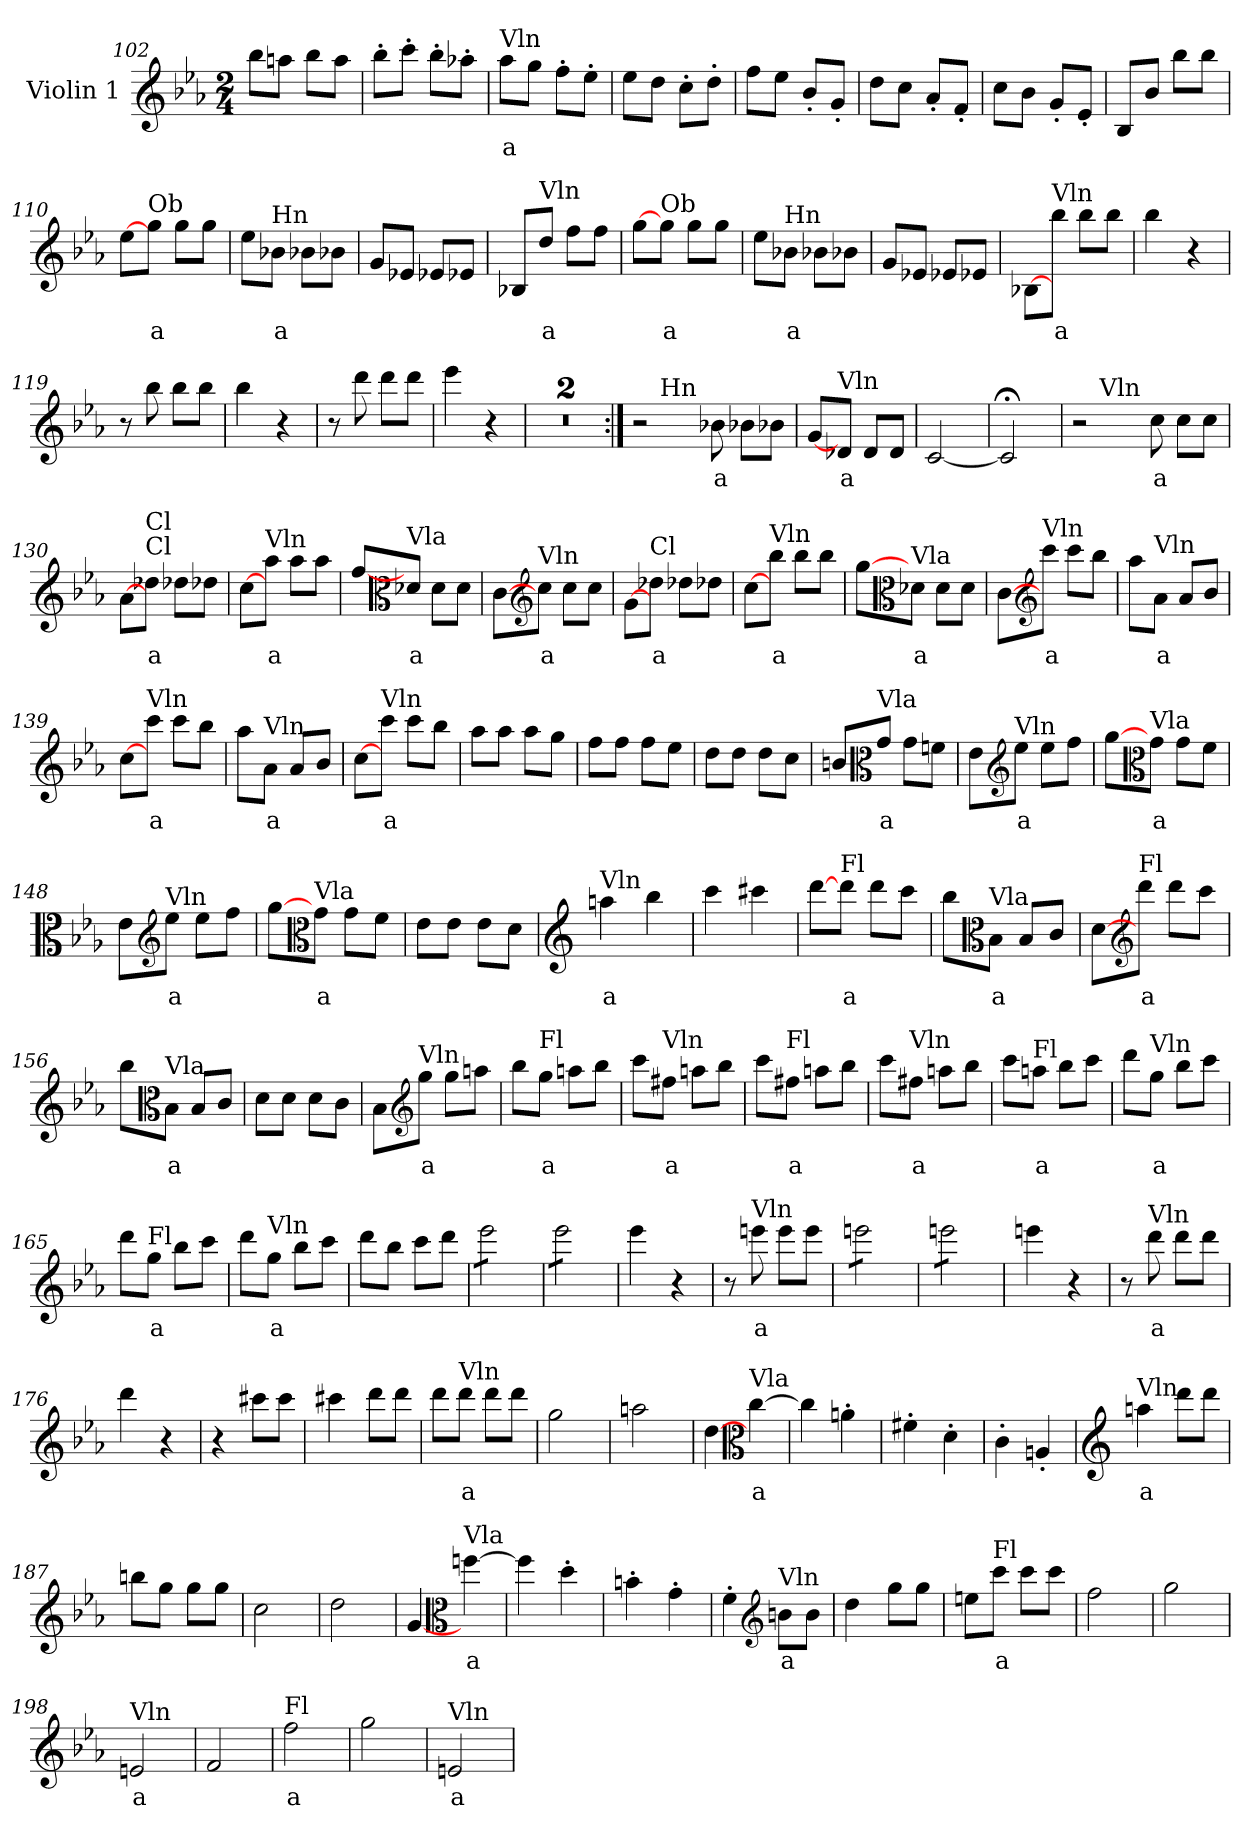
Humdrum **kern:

**kern	**text
*part1	*part1
*staff1	*staff1
*I"Violin 1	*
*I'Vln 1	*
*clefG2	*
*k[b-e-a-]	*
*M2/4	*
=102	=102
8bb-\L	.
8aan\J	.
8bb-\L	.
8aa\J	.
=103	=103
8bb-'\L	.
8ccc'\J	.
8bb-'\L	.
8aa-X'\J	.
=104	=104
!LO:TX:a:t=Vln	!
!	!LO:LY:color=#FF0000
8aa-\L	a
8gg\J	.
8ff'\L	.
8ee-'\J	.
=105	=105
8ee-\L	.
8dd\J	.
8cc'\L	.
8dd'\J	.
=106	=106
8ff\L	.
8ee-\J	.
8b-'/L	.
8g'/J	.
=107	=107
8dd\L	.
8cc\J	.
8a-'/L	.
8f'/J	.
=108	=108
8cc\L	.
8b-\J	.
8g'/L	.
8e-'/J	.
=109	=109
8B-/L	.
8b-/J	.
8bb-\L	.
8bb-\J	.
=110	=110
[8ee-\L	.
!LO:TX:a:t=Ob	!
!	!LO:LY:color=#FF0000
8gg\J	a
8gg\L	.
8gg\J	.
=111	=111
8ee-\L	.
!LO:TX:a:t=Hn	!
!	!LO:LY:color=#FF0000
8b-X\J	a
8b-X\L	.
8b-X\J	.
=112	=112
8g/L	.
8e-X/J	.
8e-X/L	.
8e-X/J	.
=113	=113
8B-X/L	.
!LO:TX:a:t=Vln	!
!	!LO:LY:color=#FF0000
8dd/J	a
8ff\L	.
8ff\J	.
=114	=114
[8gg\L	.
!LO:TX:a:t=Ob	!
!	!LO:LY:color=#FF0000
8gg\J	a
8gg\L	.
8gg\J	.
=115	=115
8ee-\L	.
!LO:TX:a:t=Hn	!
!	!LO:LY:color=#FF0000
8b-X\J	a
8b-X\L	.
8b-X\J	.
=116	=116
8g/L	.
8e-X/J	.
8e-X/L	.
8e-X/J	.
=117	=117
[8B-X\L	.
!LO:TX:a:t=Vln	!
!	!LO:LY:color=#FF0000
8bb-\J	a
8bb-\L	.
8bb-\J	.
=118	=118
4bb-\	.
4r	.
=119	=119
8r	.
8bb-\	.
8bb-\L	.
8bb-\J	.
=120	=120
4bb-\	.
4r	.
=121	=121
8r	.
8ddd\	.
8ddd\L	.
8ddd\J	.
=122	=122
4eee-\	.
4r	.
=123	=123
2r	.
=124	=124
2r	.
=125:|!	=125:|!
*^	*
2r	8ryy	.
!	!LO:TX:a:t=Hn	!
.	2.ryy	.
!	!	!LO:LY:color=#FF0000
8b-X	.	a
8b-X\L	.	.
8b-X\J	.	.
*v	*v	*
=126	=126
[8g/L	.
!LO:TX:a:t=Vln	!
!	!LO:LY:color=#FF0000
8d-X/J	a
8d-/L	.
8d-/J	.
=127	=127
[2c	.
=128	=128
2c;<]	.
=129	=129
*^	*
2r	8ryy	.
!	!LO:TX:a:t=Vln	!
.	2.ryy	.
!	!	!LO:LY:color=#FF0000
8cc	.	a
8cc\L	.	.
8cc\J	.	.
*v	*v	*
=130	=130
[8a-\L	.
!LO:TX:a:t=Cl	!
!LO:TX:a:t=Cl	!
!	!LO:LY:color=#FF0000
8dd-X\J	a
8dd-X\L	.
8dd-X\J	.
=131	=131
[8cc\L	.
!LO:TX:a:t=Vln	!
!	!LO:LY:color=#FF0000
8aa-\J	a
8aa-\L	.
8aa-\J	.
=132	=132
[8ff/L	.
*clefC3	*
!LO:TX:a:t=Vla	!
!	!LO:LY:color=#FF0000
8d-X/J	a
8d-\L	.
8d-\J	.
=133	=133
[8c\L	.
*clefG2	*
!LO:TX:a:t=Vln	!
!	!LO:LY:color=#FF0000
8cc\J	a
8cc\L	.
8cc\J	.
=134	=134
[8g\L	.
!LO:TX:a:t=Cl	!
!	!LO:LY:color=#FF0000
8dd-X\J	a
8dd-X\L	.
8dd-X\J	.
=135	=135
[8cc\L	.
!LO:TX:a:t=Vln	!
!	!LO:LY:color=#FF0000
8bb-\J	a
8bb-\L	.
8bb-\J	.
=136	=136
[8gg\L	.
*clefC3	*
!LO:TX:a:t=Vla	!
!	!LO:LY:color=#FF0000
8d-X\J	a
8d-\L	.
8d-\J	.
=137	=137
[8c\L	.
*clefG2	*
!LO:TX:a:t=Vln	!
!	!LO:LY:color=#FF0000
8ccc\J	a
8ccc\L	.
8bb-\J	.
=138	=138
8aa-\L	.
!LO:TX:a:t=Vln	!
!	!LO:LY:color=#FF0000
8a-\J	a
8a-/L	.
8b-/J	.
=139	=139
[8cc\L	.
!LO:TX:a:t=Vln	!
!	!LO:LY:color=#FF0000
8ccc\J	a
8ccc\L	.
8bb-\J	.
=140	=140
8aa-\L	.
!LO:TX:a:t=Vln	!
!	!LO:LY:color=#FF0000
8a-\J	a
8a-/L	.
8b-/J	.
=141	=141
[8cc\L	.
!LO:TX:a:t=Vln	!
!	!LO:LY:color=#FF0000
8ccc\J	a
8ccc\L	.
8bb-\J	.
=142	=142
8aa-\L	.
8aa-\J	.
8aa-\L	.
8gg\J	.
=143	=143
8ff\L	.
8ff\J	.
8ff\L	.
8ee-\J	.
=144	=144
8dd\L	.
8dd\J	.
8dd\L	.
8cc\J	.
=145	=145
8bn/L	.
*clefC3	*
!LO:TX:a:t=Vla	!
!	!LO:LY:color=#FF0000
8g/J	a
8g\L	.
8fn\J	.
=146	=146
8e-\L	.
*clefG2	*
!LO:TX:a:t=Vln	!
!	!LO:LY:color=#FF0000
8ee-\J	a
8ee-\L	.
8ff\J	.
=147	=147
[8gg\L	.
*clefC3	*
!LO:TX:a:t=Vla	!
!	!LO:LY:color=#FF0000
8g\J	a
8g\L	.
8f\J	.
=148	=148
8e-\L	.
*clefG2	*
!LO:TX:a:t=Vln	!
!	!LO:LY:color=#FF0000
8ee-\J	a
8ee-\L	.
8ff\J	.
=149	=149
[8gg\L	.
*clefC3	*
!LO:TX:a:t=Vla	!
!	!LO:LY:color=#FF0000
8g\J	a
8g\L	.
8f\J	.
=150	=150
8e-\L	.
8e-\J	.
8e-\L	.
8d\J	.
=151	=151
*clefG2	*
!LO:TX:a:t=Vln	!
!	!LO:LY:color=#FF0000
4aan	a
4bb-	.
=152	=152
4ccc	.
4ccc#X	.
=153	=153
[8ddd\L	.
!LO:TX:a:t=Fl	!
!	!LO:LY:color=#FF0000
8ddd\J	a
8ddd\L	.
8ccc\J	.
=154	=154
8bb-\L	.
*clefC3	*
!LO:TX:a:t=Vla	!
!	!LO:LY:color=#FF0000
8B-\J	a
8B-/L	.
8c/J	.
=155	=155
[8d\L	.
*clefG2	*
!LO:TX:a:t=Fl	!
!	!LO:LY:color=#FF0000
8ddd\J	a
8ddd\L	.
8ccc\J	.
=156	=156
8bb-\L	.
*clefC3	*
!LO:TX:a:t=Vla	!
!	!LO:LY:color=#FF0000
8B-\J	a
8B-/L	.
8c/J	.
=157	=157
8d\L	.
8d\J	.
8d\L	.
8c\J	.
=158	=158
8B-\L	.
*clefG2	*
!LO:TX:a:t=Vln	!
!	!LO:LY:color=#FF0000
8gg\J	a
8gg\L	.
8aan\J	.
=159	=159
8bb-\L	.
!LO:TX:a:t=Fl	!
!	!LO:LY:color=#FF0000
8gg\J	a
8aan\L	.
8bb-\J	.
=160	=160
8ccc\L	.
!LO:TX:a:t=Vln	!
!	!LO:LY:color=#FF0000
8ff#X\J	a
8aan\L	.
8bb-\J	.
=161	=161
8ccc\L	.
!LO:TX:a:t=Fl	!
!	!LO:LY:color=#FF0000
8ff#X\J	a
8aan\L	.
8bb-\J	.
=162	=162
8ccc\L	.
!LO:TX:a:t=Vln	!
!	!LO:LY:color=#FF0000
8ff#X\J	a
8aan\L	.
8bb-\J	.
=163	=163
8ccc\L	.
!LO:TX:a:t=Fl	!
!	!LO:LY:color=#FF0000
8aan\J	a
8bb-\L	.
8ccc\J	.
=164	=164
8ddd\L	.
!LO:TX:a:t=Vln	!
!	!LO:LY:color=#FF0000
8gg\J	a
8bb-\L	.
8ccc\J	.
=165	=165
8ddd\L	.
!LO:TX:a:t=Fl	!
!	!LO:LY:color=#FF0000
8gg\J	a
8bb-\L	.
8ccc\J	.
=166	=166
8ddd\L	.
!LO:TX:a:t=Vln	!
!	!LO:LY:color=#FF0000
8gg\J	a
8bb-\L	.
8ccc\J	.
=167	=167
8ddd\L	.
8bb-\J	.
8ccc\L	.
8ddd\J	.
=168	=168
*tremolo	*
8eee-\L	.
8eee-\	.
8eee-\	.
8eee-\J	.
=169	=169
8eee-\L	.
8eee-\	.
8eee-\	.
8eee-\J	.
*Xtremolo	*
=170	=170
4eee-\	.
4r	.
=171	=171
8r	.
!LO:TX:a:t=Vln	!
!	!LO:LY:color=#FF0000
8eeen\	a
8eee\L	.
8eee\J	.
=172	=172
*tremolo	*
8eeen\L	.
8eeen\	.
8eeen\	.
8eeen\J	.
=173	=173
8eeen\L	.
8eeen\	.
8eeen\	.
8eeen\J	.
*Xtremolo	*
=174	=174
4eeen\	.
4r	.
=175	=175
8r	.
!LO:TX:a:t=Vln	!
!	!LO:LY:color=#FF0000
8ddd\	a
8ddd\L	.
8ddd\J	.
=176	=176
4ddd\	.
4r	.
=177	=177
4r	.
8ccc#X\L	.
8ccc#\J	.
=178	=178
4ccc#X	.
8ddd\L	.
8ddd\J	.
=179	=179
8ddd\L	.
!LO:TX:a:t=Vln	!
!	!LO:LY:color=#FF0000
8ddd\J	a
8ddd\L	.
8ddd\J	.
=180	=180
2gg	.
=181	=181
2aan	.
=182	=182
[4dd	.
*clefC3	*
!LO:TX:a:t=Vla	!
!	!LO:LY:color=#FF0000
[4cc	a
=183	=183
4cc]	.
4an'	.
=184	=184
4f#X'	.
4d'	.
=185	=185
4c'	.
4An'	.
=186	=186
*clefG2	*
!LO:TX:a:t=Vln	!
!	!LO:LY:color=#FF0000
4aan	a
8ddd\L	.
8ddd\J	.
=187	=187
8bbn\L	.
8gg\J	.
8gg\L	.
8gg\J	.
=188	=188
2cc	.
=189	=189
2dd	.
=190	=190
[4g	.
*clefC3	*
!LO:TX:a:t=Vla	!
!	!LO:LY:color=#FF0000
[4ffn	a
=191	=191
4ff]	.
4dd'	.
=192	=192
4bn'	.
4g'	.
=193	=193
4f'	.
*clefG2	*
!LO:TX:a:t=Vln	!
!	!LO:LY:color=#FF0000
8bn\L	a
8b\J	.
=194	=194
4dd	.
8gg\L	.
8gg\J	.
=195	=195
8een\L	.
!LO:TX:a:t=Fl	!
!	!LO:LY:color=#FF0000
8ccc\J	a
8ccc\L	.
8ccc\J	.
=196	=196
2ff	.
=197	=197
2gg	.
=198	=198
!LO:TX:a:t=Vln	!
!	!LO:LY:color=#FF0000
2en/	a
=199	=199
2f/	.
=200	=200
!LO:TX:a:t=Fl	!
!	!LO:LY:color=#FF0000
2ff	a
=201	=201
2gg	.
=202	=202
!LO:TX:a:t=Vln	!
!	!LO:LY:color=#FF0000
2en/	a
=	=
*-	*-
